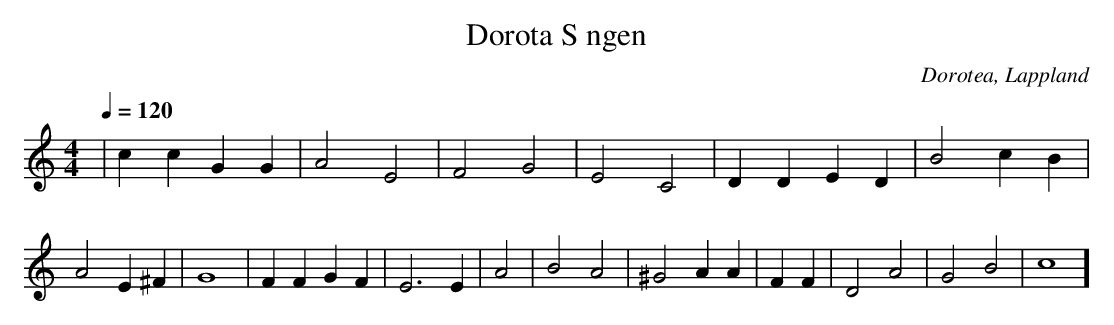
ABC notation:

X:1
T:Dorota S ngen
Q:1/4=120
O:Dorotea, Lappland
M:4/4
L:1/16
K:C
| c4 c4 G4 G4 |A8 E8 |F8 G8 | E8 C8 | D4 D4 E4D4 |B8 c4B4 |A8 E4 ^F4 | G16 | F4 F4  G4 F4 |E12  E4 |A8 | B8  A8 | ^G8 A4 A4 |F4 F4 | D8 A8 | G8 B8| c16]
